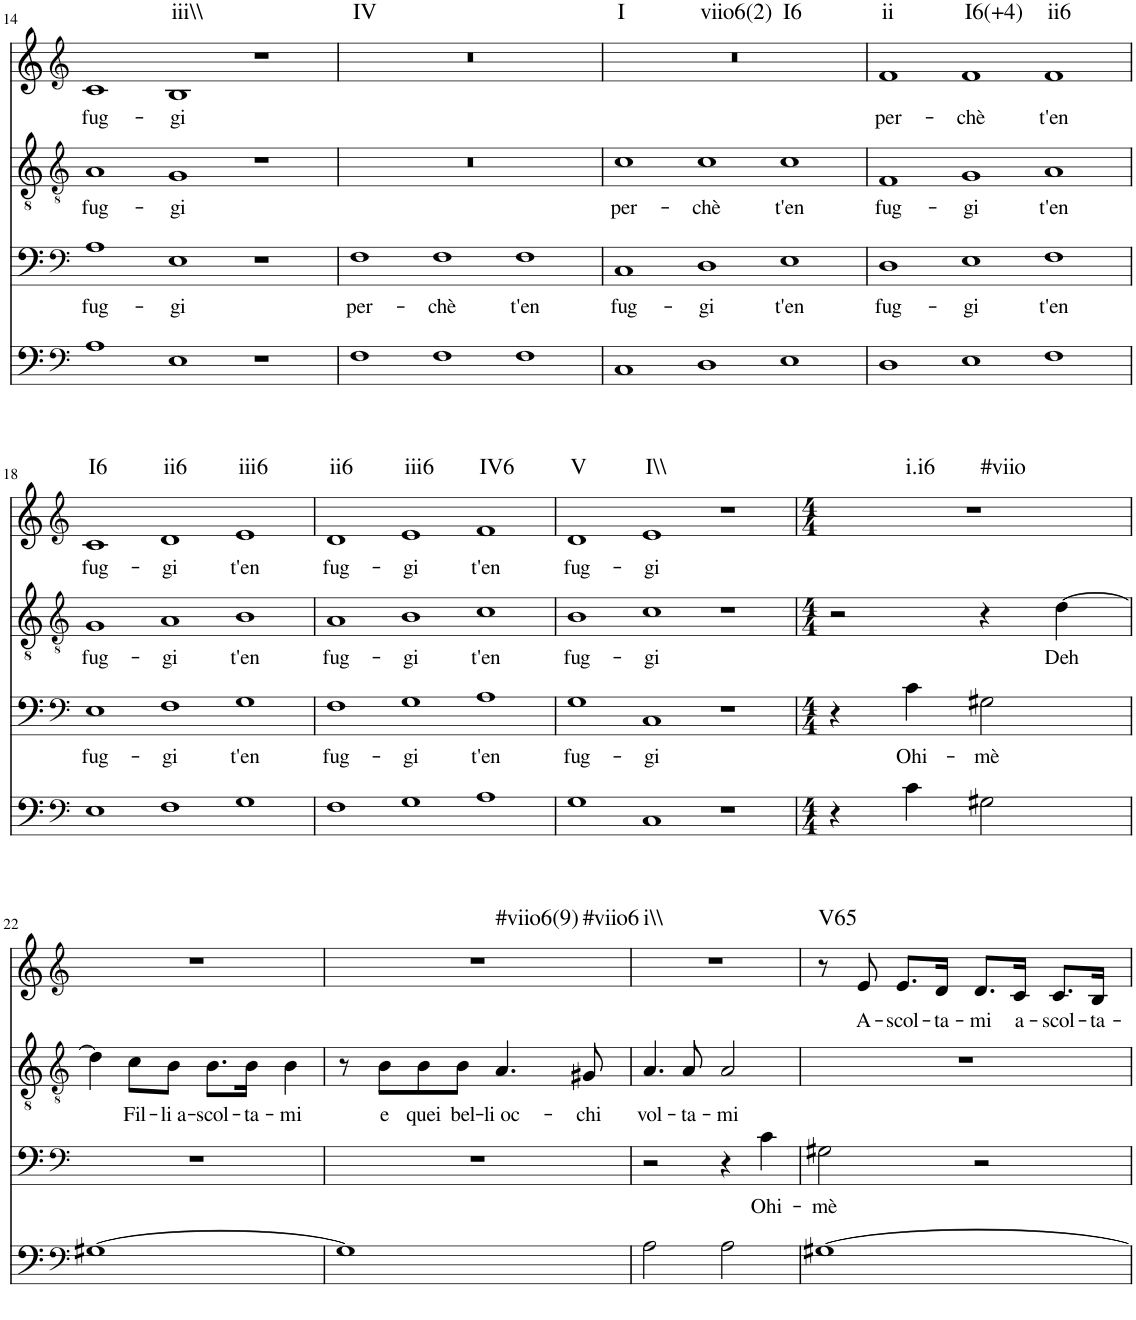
**kern	**kern	**text	**kern	**text	**kern	**text	**harte
*part4	*part3	*part3	*part2	*part2	*part1	*part1	*part1
*staff4	*staff3	*staff3	*staff2	*staff2	*staff1	*staff1	*
*I"unbenannt4	*I"unbenannt3	*	*I"unbenannt2	*	*I"unbenannt1	*	*
!!LO:PB:g=z
*clefF4	*clefF4	*	*clefGv2	*	*clefG2	*	*
*k[]	*k[]	*	*k[]	*	*k[]	*	*
*M3/1	*M3/1	*	*M3/1	*	*M3/1	*	*
=14	=14	=14	=14	=14	=14	=14	=14
!	!	!LO:LY:b	!	!LO:LY:b	!	!LO:LY:b	!
1A	1A	fug-	1A	fug-	1c	fug-	.
!	!	!LO:LY:b	!	!LO:LY:b	!	!LO:LY:b	!LO:H:kt=iii\\
1E	1E	gi	1G	gi	1B	gi	N
1r	1r	.	1r	.	1r	.	.
=15	=15	=15	=15	=15	=15	=15	=15
!	!	!LO:LY:b	!	!	!	!	!LO:H:kt=IV
1F	1F	per-	0.r	.	0.r	.	N
!	!	!LO:LY:b	!	!	!	!	!
1F	1F	chè	.	.	.	.	.
!	!	!LO:LY:b	!	!	!	!	!
1F	1F	t'en	.	.	.	.	.
=16	=16	=16	=16	=16	=16	=16	=16
!	!	!LO:LY:b	!	!LO:LY:b	!	!	!LO:H:n=1:kt=I
!	!	!	!	!	!	!	!LO:H:n=2:kt=viio6(2)
!	!	!	!	!	!	!	!LO:H:n=3:kt=I6
1C	1C	fug-	1c	per-	0.r	.	N N N
!	!	!LO:LY:b	!	!LO:LY:b	!	!	!
1D	1D	gi	1c	chè	.	.	.
!	!	!LO:LY:b	!	!LO:LY:b	!	!	!
1E	1E	t'en	1c	t'en	.	.	.
=17	=17	=17	=17	=17	=17	=17	=17
!	!	!LO:LY:b	!	!LO:LY:b	!	!LO:LY:b	!LO:H:kt=ii
1D	1D	fug-	1F	fug-	1f	per-	N
!	!	!LO:LY:b	!	!LO:LY:b	!	!LO:LY:b	!LO:H:kt=I6(+4)
1E	1E	gi	1G	gi	1f	chè	N
!	!	!LO:LY:b	!	!LO:LY:b	!	!LO:LY:b	!LO:H:kt=ii6
1F	1F	t'en	1A	t'en	1f	t'en	N
!!LO:LB:g=z
=18	=18	=18	=18	=18	=18	=18	=18
*clefF4	*clefF4	*	*clefGv2	*	*clefG2	*	*
!	!	!LO:LY:b	!	!LO:LY:b	!	!LO:LY:b	!LO:H:kt=I6
1E	1E	fug-	1G	fug-	1c	fug-	N
!	!	!LO:LY:b	!	!LO:LY:b	!	!LO:LY:b	!LO:H:kt=ii6
1F	1F	gi	1A	gi	1d	gi	N
!	!	!LO:LY:b	!	!LO:LY:b	!	!LO:LY:b	!LO:H:kt=iii6
1G	1G	t'en	1B	t'en	1e	t'en	N
=19	=19	=19	=19	=19	=19	=19	=19
!	!	!LO:LY:b	!	!LO:LY:b	!	!LO:LY:b	!LO:H:kt=ii6
1F	1F	fug-	1A	fug-	1d	fug-	N
!	!	!LO:LY:b	!	!LO:LY:b	!	!LO:LY:b	!LO:H:kt=iii6
1G	1G	gi	1B	gi	1e	gi	N
!	!	!LO:LY:b	!	!LO:LY:b	!	!LO:LY:b	!LO:H:kt=IV6
1A	1A	t'en	1c	t'en	1f	t'en	N
=20	=20	=20	=20	=20	=20	=20	=20
!	!	!LO:LY:b	!	!LO:LY:b	!	!LO:LY:b	!LO:H:kt=V
1G	1G	fug-	1B	fug-	1d	fug-	N
!	!	!LO:LY:b	!	!LO:LY:b	!	!LO:LY:b	!LO:H:kt=I\\
1C	1C	gi	1c	gi	1e	gi	N
1r	1r	.	1r	.	1r	.	.
=21	=21	=21	=21	=21	=21	=21	=21
*M4/4	*M4/4	*	*M4/4	*	*M4/4	*	*
!	!	!	!	!	!	!	!LO:H:n=1:kt=i.i6
!	!	!	!	!	!	!	!LO:H:n=2:kt=#viio
4r	4r	.	2r	.	1r	.	N N
!	!	!LO:LY:b	!	!	!	!	!
4c\	4c\	Ohi-	.	.	.	.	.
!	!	!LO:LY:b	!	!	!	!	!
2G#X\	2G#X\	mè	4r	.	.	.	.
!	!	!	!	!LO:LY:b	!	!	!
.	.	.	[4d\	Deh	.	.	.
!!LO:LB:g=z
=22	=22	=22	=22	=22	=22	=22	=22
*clefF4	*clefF4	*	*clefGv2	*	*clefG2	*	*
[1G#X	1r	.	4d\]	.	1r	.	.
!	!	!	!	!LO:LY:b	!	!	!
.	.	.	8c\L	Fil-	.	.	.
!	!	!	!	!LO:LY:b	!	!	!
.	.	.	8B\J	li a-	.	.	.
!	!	!	!	!LO:LY:b	!	!	!
.	.	.	8.B\L	scol-	.	.	.
!	!	!	!	!LO:LY:b	!	!	!
.	.	.	16B\Jk	ta-	.	.	.
!	!	!	!	!LO:LY:b	!	!	!
.	.	.	4B\	mi	.	.	.
=23	=23	=23	=23	=23	=23	=23	=23
!	!	!	!	!	!	!	!LO:H:n=1:kt=#viio6(9)
!	!	!	!	!	!	!	!LO:H:n=2:kt=#viio6
1G#]	1r	.	8r	.	1r	.	N N
!	!	!	!	!LO:LY:b	!	!	!
.	.	.	8B\L	e	.	.	.
!	!	!	!	!LO:LY:b	!	!	!
.	.	.	8B\	quei	.	.	.
!	!	!	!	!LO:LY:b	!	!	!
.	.	.	8B\J	bel-	.	.	.
!	!	!	!	!LO:LY:b	!	!	!
.	.	.	4.A/	li oc-	.	.	.
!	!	!	!	!LO:LY:b	!	!	!
.	.	.	8G#X/	chi	.	.	.
=24	=24	=24	=24	=24	=24	=24	=24
!	!	!	!	!LO:LY:b	!	!	!LO:H:kt=i\\
2A\	2r	.	4.A/	vol-	1r	.	N
!	!	!	!	!LO:LY:b	!	!	!
.	.	.	8A/	ta-	.	.	.
!	!	!	!	!LO:LY:b	!	!	!
2A\	4r	.	2A/	mi	.	.	.
!	!	!LO:LY:b	!	!	!	!	!
.	4c\	Ohi-	.	.	.	.	.
=25	=25	=25	=25	=25	=25	=25	=25
!	!	!LO:LY:b	!	!	!	!	!LO:H:kt=V65
[1G#X	2G#X\	mè	1r	.	8r	.	N
!	!	!	!	!	!	!LO:LY:b	!
.	.	.	.	.	8e/	A-	.
!	!	!	!	!	!	!LO:LY:b	!
.	.	.	.	.	8.e/L	scol-	.
!	!	!	!	!	!	!LO:LY:b	!
.	.	.	.	.	16d/Jk	ta-	.
!	!	!	!	!	!	!LO:LY:b	!
.	2r	.	.	.	8.d/L	mi	.
!	!	!	!	!	!	!LO:LY:b	!
.	.	.	.	.	16c/Jk	a-	.
!	!	!	!	!	!	!LO:LY:b	!
.	.	.	.	.	8.c/L	scol-	.
!	!	!	!	!	!	!LO:LY:b	!
.	.	.	.	.	16B/Jk	ta-	.
=	=	=	=	=	=	=	=
*-	*-	*-	*-	*-	*-	*-	*-
